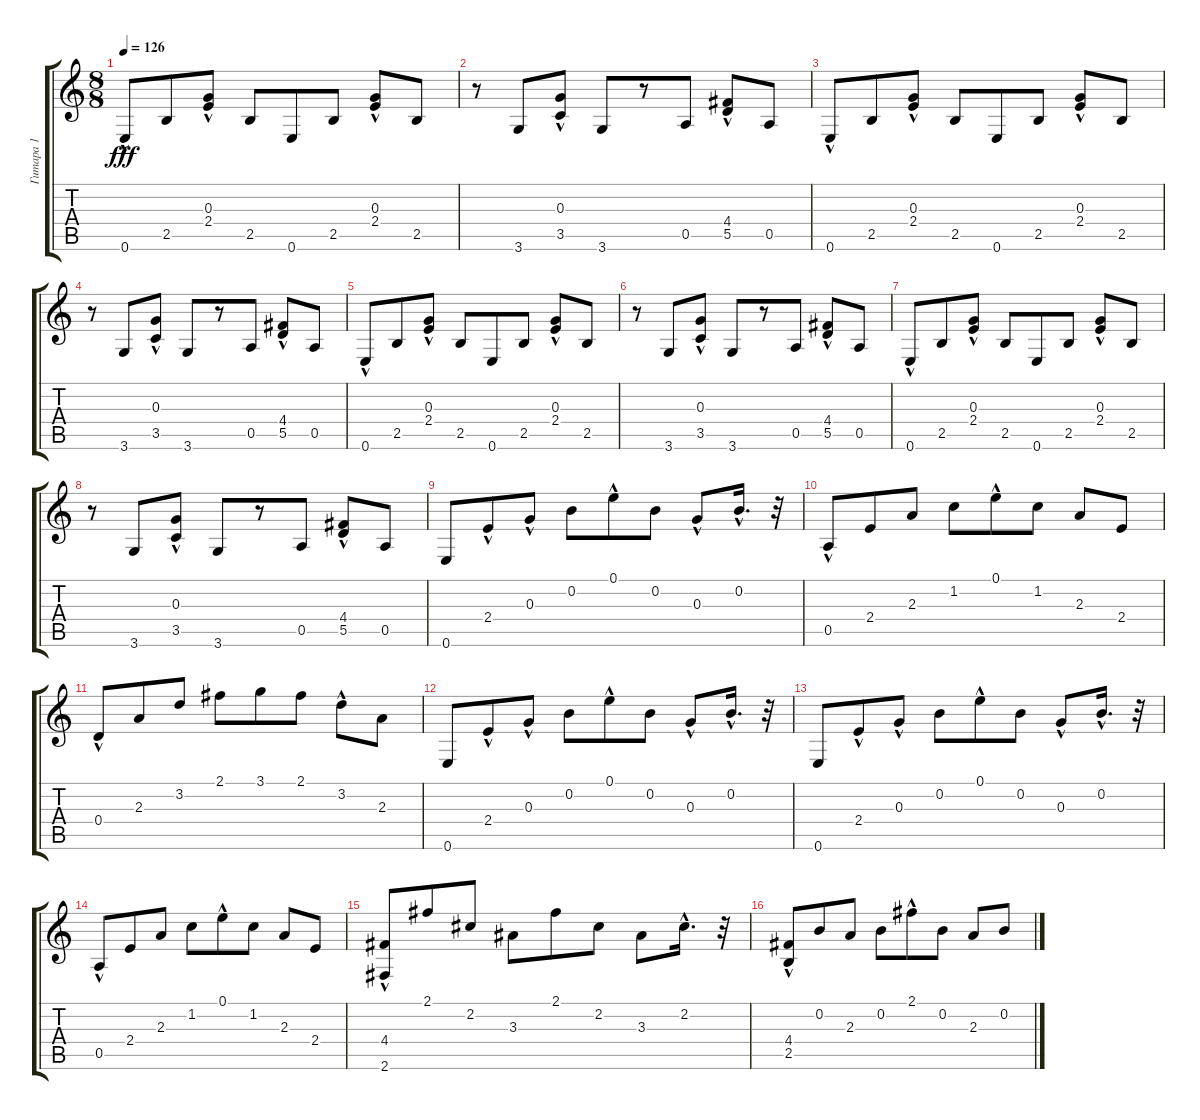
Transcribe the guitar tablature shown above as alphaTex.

\track ("Гитара 1" "Гитара 1") {instrument electricguitarclean}
\staff {score tabs}
\tuning (E4 B3 G3 D3 A2 E2) {hide}
\ts (8 8)
\tempo 126
\clef g2
\ks c
0.6{hac}.8{dy fff instrument electricguitarclean} 2.5.8 (0.3{hac} 2.4).8 2.5.8 0.6.8 2.5.8 (0.3 2.4{hac}).8 2.5.8 |
r.8 3.6.8 (0.3 3.5{hac}).8 3.6.8 r.8 0.5.8 (4.4{hac} 5.5{hac}).8 0.5.8 |
0.6{hac}.8 2.5.8 (0.3{hac} 2.4).8 2.5.8 0.6.8 2.5.8 (0.3 2.4{hac}).8 2.5.8 |
r.8 3.6.8 (0.3 3.5{hac}).8 3.6.8 r.8 0.5.8 (4.4{hac} 5.5{hac}).8 0.5.8 |
0.6{hac}.8 2.5.8 (0.3{hac} 2.4).8 2.5.8 0.6.8 2.5.8 (0.3 2.4{hac}).8 2.5.8 |
r.8 3.6.8 (0.3 3.5{hac}).8 3.6.8 r.8 0.5.8 (4.4{hac} 5.5{hac}).8 0.5.8 |
0.6{hac}.8 2.5.8 (0.3{hac} 2.4).8 2.5.8 0.6.8 2.5.8 (0.3 2.4{hac}).8 2.5.8 |
r.8 3.6.8 (0.3 3.5{hac}).8 3.6.8 r.8 0.5.8 (4.4{hac} 5.5{hac}).8 0.5.8 |
0.6.8 2.4{hac}.8 0.3{hac}.8 0.2.8 0.1{hac}.8 0.2.8 0.3{hac}.8 0.2{hac}.16{d} r.32 |
0.5{hac}.8 2.4.8 2.3.8 1.2.8 0.1{hac}.8 1.2.8 2.3.8 2.4.8 |
0.4{hac}.8 2.3.8 3.2.8 2.1.8 3.1.8 2.1.8 3.2{hac}.8 2.3.8 |
0.6.8 2.4{hac}.8 0.3{hac}.8 0.2.8 0.1{hac}.8 0.2.8 0.3{hac}.8 0.2{hac}.16{d} r.32 |
0.6.8 2.4{hac}.8 0.3{hac}.8 0.2.8 0.1{hac}.8 0.2.8 0.3{hac}.8 0.2{hac}.16{d} r.32 |
0.5{hac}.8 2.4.8 2.3.8 1.2.8 0.1{hac}.8 1.2.8 2.3.8 2.4.8 |
(4.4{hac} 2.6).8 2.1.8 2.2.8 3.3.8 2.1.8 2.2.8 3.3.8 2.2{hac}.16{d} r.32 |
(4.4{hac} 2.5{hac}).8 0.2.8 2.3.8 0.2.8 2.1{hac}.8 0.2.8 2.3.8 0.2.8
